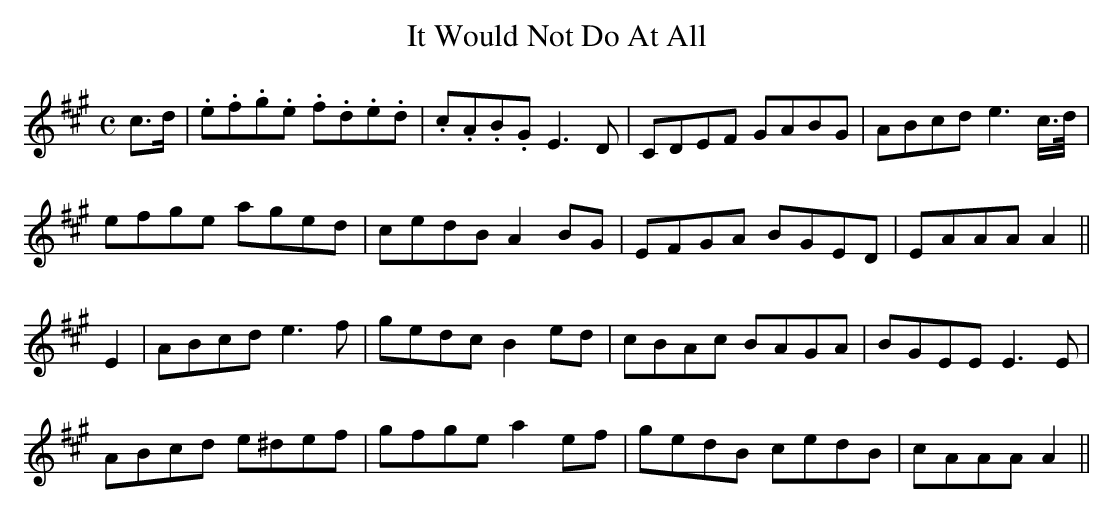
X:1
T: It Would Not Do At All
M: C
L: 1/8
K: A
c>d | .e.f.g.e .f.d.e.d | .c.A.B.G E3 D | CDEF GABG | ABcd e3 c/>d/ |
efge aged | cedB A2 BG | EFGA BGED | EAAA A2 ||
E2 | ABcd e3 f | gedc B2 ed | cBAc BAGA | BGEE E3 E |
ABcd e^def | gfge a2 ef | gedB cedB | cAAA A2 ||
